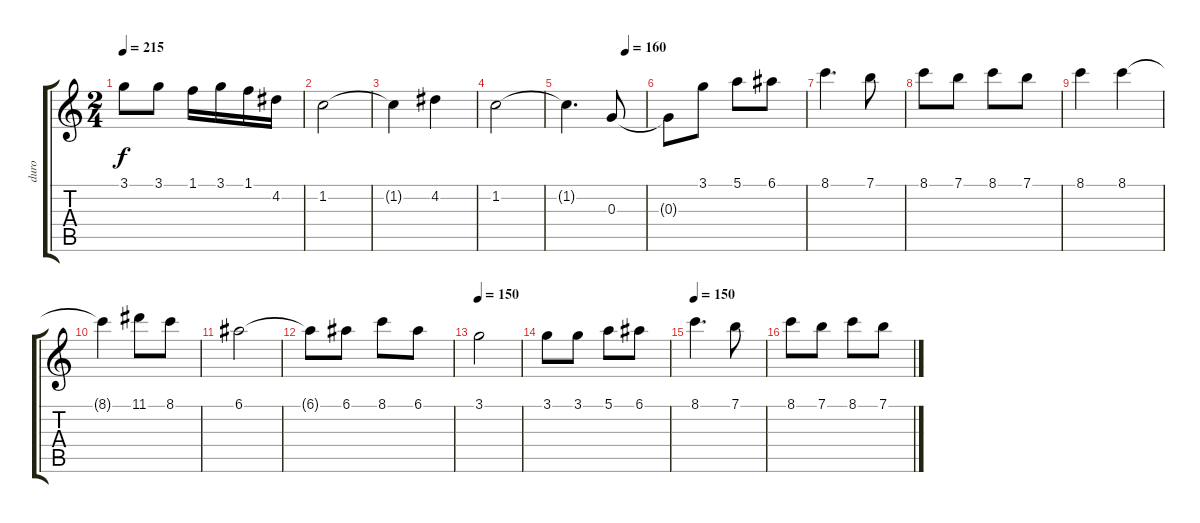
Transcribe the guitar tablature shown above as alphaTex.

\track ("duro" "duro") {instrument overdrivenguitar}
\staff {score tabs}
\tuning (E4 B3 G3 D3 A2 D2) {hide}
\ts (2 4)
\tempo 215
\clef g2
\ks c
3.1{t}.8{dy f} 3.1.8 1.1.16 3.1.16 1.1.16 4.2.16 |
1.2.2 |
1.2{t}.4 4.2.4 |
1.2.2 |
\tempo (160 0.75)
1.2{t}.4{d} 0.3.8 |
0.3{t}.8 3.1.8 5.1.8 6.1.8 |
8.1.4{d} 7.1.8 |
8.1.8 7.1.8 8.1.8 7.1.8 |
8.1.4 8.1.4 |
8.1{t}.4 11.1.8 8.1.8 |
6.1.2 |
6.1{t}.8 6.1.8 8.1.8 6.1.8 |
\tempo 150
3.1.2 |
3.1.8 3.1.8 5.1.8 6.1.8 |
\tempo 150
8.1.4{d} 7.1.8 |
8.1.8 7.1.8 8.1.8 7.1.8
